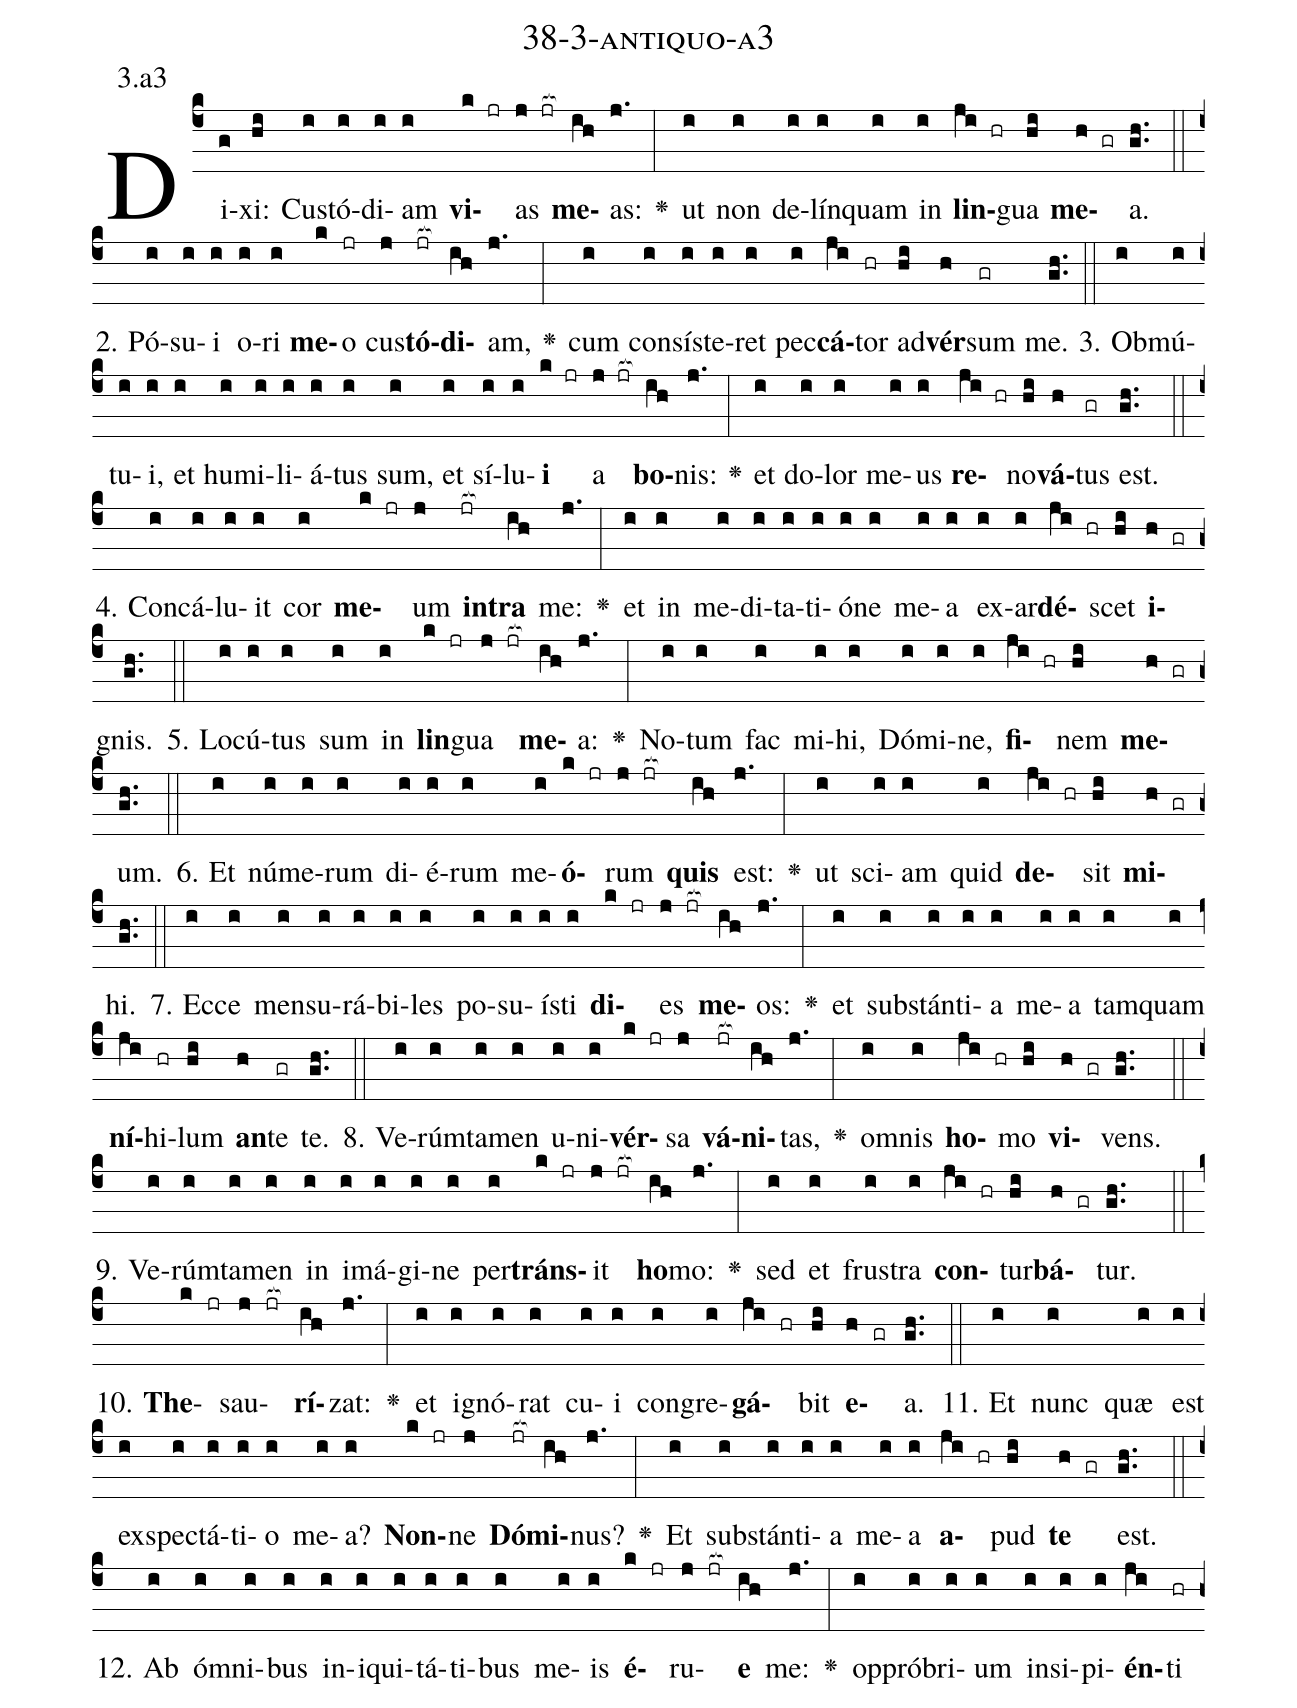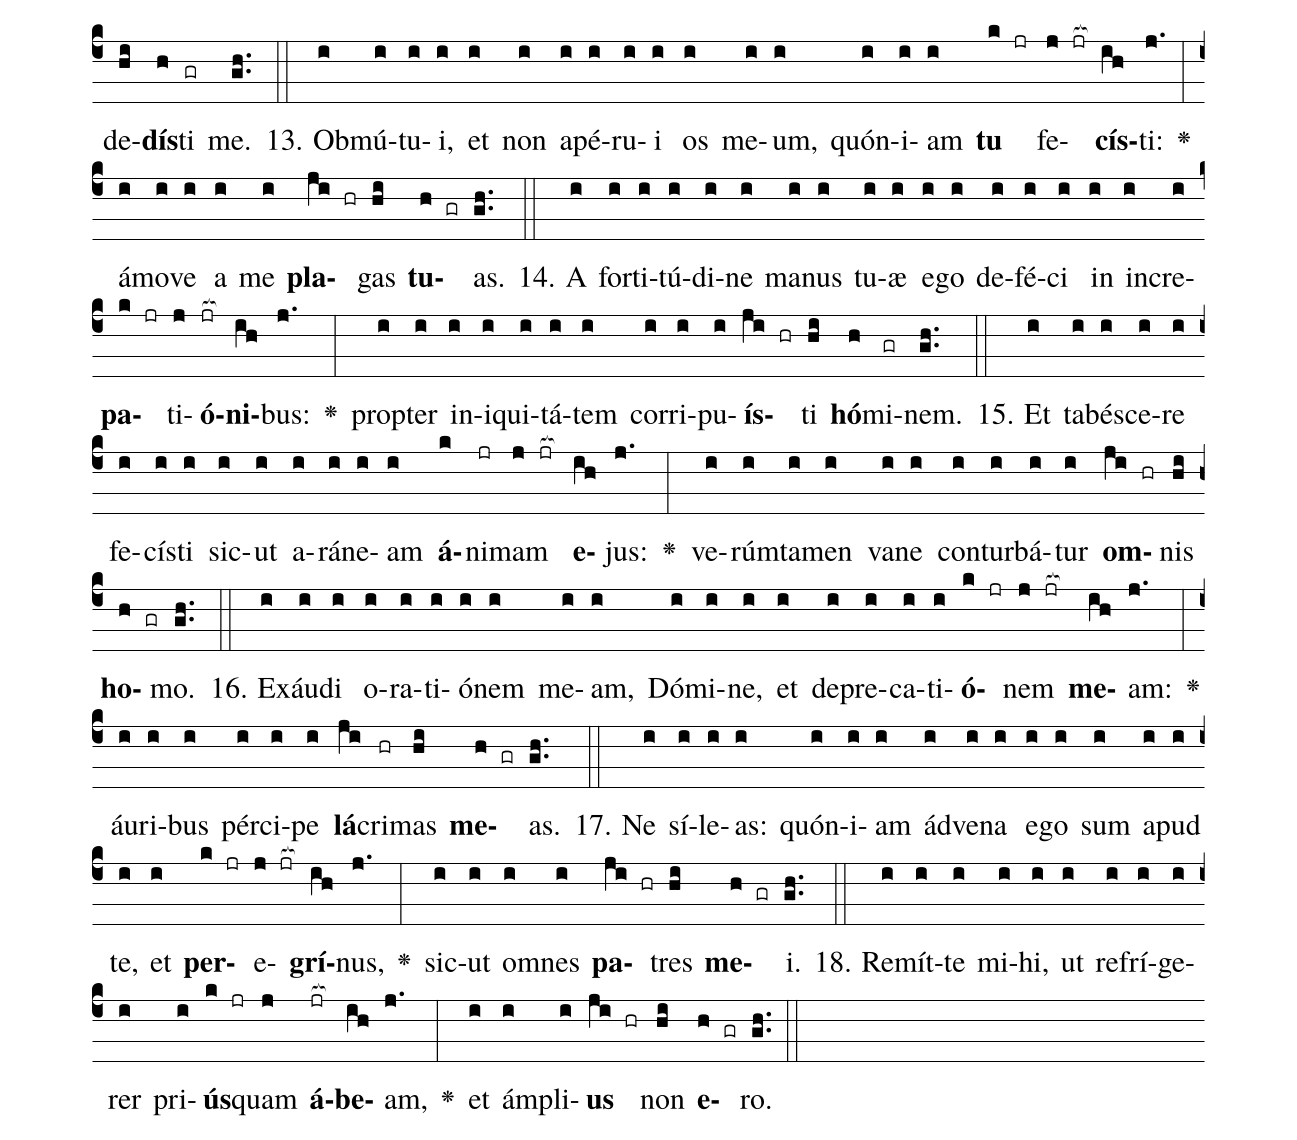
name: 38-3-antiquo-a3;
annotation: 3.a3;
%%
(c4)Di(g)xi:(hi) Cus(i)tó(i)di(i)am(i) <b>vi</b>(k jr)as(j jr[ocb:1{]) <b>me</b>(ih[ocb:0}])as:(j.) <v>\greheightstar</v>(:) ut(i) non(i) de(i)lín(i)quam(i) in(i) <b>lin</b>(ji hr)gua(hi) <b>me</b>(h gr)a.(gh..) (::)
2. Pó(i)su(i)i(i) o(i)ri(i) <b>me</b>(k)o(jr) cus(j)<b>tó</b>(jr[ocb:1{])<b>di</b>(ih[ocb:0}])am,(j.) <v>\greheightstar</v>(:) cum(i) con(i)sís(i)te(i)ret(i) pec(i)<b>cá</b>(ji)tor(hr) ad(hi)<b>vér</b>(h)sum(gr) me.(gh..) (::)
3. Ob(i)mú(i)tu(i)i,(i) et(i) hu(i)mi(i)li(i)á(i)tus(i) sum,(i) et(i) sí(i)lu(i)<b>i</b>(k jr) a(j jr[ocb:1{]) <b>bo</b>(ih[ocb:0}])nis:(j.) <v>\greheightstar</v>(:) et(i) do(i)lor(i) me(i)us(i) <b>re</b>(ji hr)no(hi)<b>vá</b>(h)tus(gr) est.(gh..) (::)
4. Con(i)cá(i)lu(i)it(i) cor(i) <b>me</b>(k jr)um(j) <b>in</b>(jr[ocb:1{])<b>tra</b>(ih[ocb:0}]) me:(j.) <v>\greheightstar</v>(:) et(i) in(i) me(i)di(i)ta(i)ti(i)ó(i)ne(i) me(i)a(i) ex(i)ar(i)<b>dé</b>(ji hr)scet(hi) <b>i</b>(h gr)gnis.(gh..) (::)
5. Lo(i)cú(i)tus(i) sum(i) in(i) <b>lin</b>(k jr)gua(j jr[ocb:1{]) <b>me</b>(ih[ocb:0}])a:(j.) <v>\greheightstar</v>(:) No(i)tum(i) fac(i) mi(i)hi,(i) Dó(i)mi(i)ne,(i) <b>fi</b>(ji hr)nem(hi) <b>me</b>(h gr)um.(gh..) (::)
6. Et(i) nú(i)me(i)rum(i) di(i)é(i)rum(i) me(i)<b>ó</b>(k jr)rum(j jr[ocb:1{]) <b>quis</b>(ih[ocb:0}]) est:(j.) <v>\greheightstar</v>(:) ut(i) sci(i)am(i) quid(i) <b>de</b>(ji hr)sit(hi) <b>mi</b>(h gr)hi.(gh..) (::)
7. Ec(i)ce(i) men(i)su(i)rá(i)bi(i)les(i) po(i)su(i)ís(i)ti(i) <b>di</b>(k jr)es(j jr[ocb:1{]) <b>me</b>(ih[ocb:0}])os:(j.) <v>\greheightstar</v>(:) et(i) sub(i)stán(i)ti(i)a(i) me(i)a(i) tam(i)quam(i) <b>ní</b>(ji)hi(hr)lum(hi) <b>an</b>(h)te(gr) te.(gh..) (::)
8. Ve(i)rúm(i)ta(i)men(i) u(i)ni(i)<b>vér</b>(k jr)sa(j) <b>vá</b>(jr[ocb:1{])<b>ni</b>(ih[ocb:0}])tas,(j.) <v>\greheightstar</v>(:) om(i)nis(i) <b>ho</b>(ji hr)mo(hi) <b>vi</b>(h gr)vens.(gh..) (::)
9. Ve(i)rúm(i)ta(i)men(i) in(i) i(i)má(i)gi(i)ne(i) per(i)<b>tráns</b>(k jr)it(j jr[ocb:1{]) <b>ho</b>(ih[ocb:0}])mo:(j.) <v>\greheightstar</v>(:) sed(i) et(i) frus(i)tra(i) <b>con</b>(ji hr)tur(hi)<b>bá</b>(h gr)tur.(gh..) (::)
10. <b>The</b>(k jr)sau(j jr[ocb:1{])<b>rí</b>(ih[ocb:0}])zat:(j.) <v>\greheightstar</v>(:) et(i) i(i)gnó(i)rat(i) cu(i)i(i) con(i)gre(i)<b>gá</b>(ji hr)bit(hi) <b>e</b>(h gr)a.(gh..) (::)
11. Et(i) nunc(i) quæ(i) est(i) ex(i)spec(i)tá(i)ti(i)o(i) me(i)a?(i) <b>Non</b>(k jr)ne(j) <b>Dó</b>(jr[ocb:1{])<b>mi</b>(ih[ocb:0}])nus?(j.) <v>\greheightstar</v>(:) Et(i) sub(i)stán(i)ti(i)a(i) me(i)a(i) <b>a</b>(ji hr)pud(hi) <b>te</b>(h gr) est.(gh..) (::)
12. Ab(i) óm(i)ni(i)bus(i) in(i)i(i)qui(i)tá(i)ti(i)bus(i) me(i)is(i) <b>é</b>(k jr)ru(j jr[ocb:1{])<b>e</b>(ih[ocb:0}]) me:(j.) <v>\greheightstar</v>(:) op(i)pró(i)bri(i)um(i) in(i)si(i)pi(i)<b>én</b>(ji)ti(hr) de(hi)<b>dís</b>(h)ti(gr) me.(gh..) (::)
13. Ob(i)mú(i)tu(i)i,(i) et(i) non(i) a(i)pé(i)ru(i)i(i) os(i) me(i)um,(i) quón(i)i(i)am(i) <b>tu</b>(k jr) fe(j jr[ocb:1{])<b>cís</b>(ih[ocb:0}])ti:(j.) <v>\greheightstar</v>(:) á(i)mo(i)ve(i) a(i) me(i) <b>pla</b>(ji hr)gas(hi) <b>tu</b>(h gr)as.(gh..) (::)
14. A(i) for(i)ti(i)tú(i)di(i)ne(i) ma(i)nus(i) tu(i)æ(i) e(i)go(i) de(i)fé(i)ci(i) in(i) in(i)cre(i)<b>pa</b>(k jr)ti(j)<b>ó</b>(jr[ocb:1{])<b>ni</b>(ih[ocb:0}])bus:(j.) <v>\greheightstar</v>(:) prop(i)ter(i) in(i)i(i)qui(i)tá(i)tem(i) cor(i)ri(i)pu(i)<b>ís</b>(ji hr)ti(hi) <b>hó</b>(h)mi(gr)nem.(gh..) (::)
15. Et(i) ta(i)bé(i)sce(i)re(i) fe(i)cís(i)ti(i) sic(i)ut(i) a(i)rá(i)ne(i)am(i) <b>á</b>(k)ni(jr)mam(j jr[ocb:1{]) <b>e</b>(ih[ocb:0}])jus:(j.) <v>\greheightstar</v>(:) ve(i)rúm(i)ta(i)men(i) va(i)ne(i) con(i)tur(i)bá(i)tur(i) <b>om</b>(ji hr)nis(hi) <b>ho</b>(h gr)mo.(gh..) (::)
16. Ex(i)áu(i)di(i) o(i)ra(i)ti(i)ó(i)nem(i) me(i)am,(i) Dó(i)mi(i)ne,(i) et(i) de(i)pre(i)ca(i)ti(i)<b>ó</b>(k jr)nem(j jr[ocb:1{]) <b>me</b>(ih[ocb:0}])am:(j.) <v>\greheightstar</v>(:) áu(i)ri(i)bus(i) pér(i)ci(i)pe(i) <b>lá</b>(ji)cri(hr)mas(hi) <b>me</b>(h gr)as.(gh..) (::)
17. Ne(i) sí(i)le(i)as:(i) quón(i)i(i)am(i) ád(i)ve(i)na(i) e(i)go(i) sum(i) a(i)pud(i) te,(i) et(i) <b>per</b>(k jr)e(j jr[ocb:1{])<b>grí</b>(ih[ocb:0}])nus,(j.) <v>\greheightstar</v>(:) sic(i)ut(i) om(i)nes(i) <b>pa</b>(ji hr)tres(hi) <b>me</b>(h gr)i.(gh..) (::)
18. Re(i)mít(i)te(i) mi(i)hi,(i) ut(i) re(i)frí(i)ge(i)rer(i) pri(i)<b>ús</b>(k jr)quam(j) <b>á</b>(jr[ocb:1{])<b>be</b>(ih[ocb:0}])am,(j.) <v>\greheightstar</v>(:) et(i) ám(i)pli(i)<b>us</b>(ji hr) non(hi) <b>e</b>(h gr)ro.(gh..) (::)
